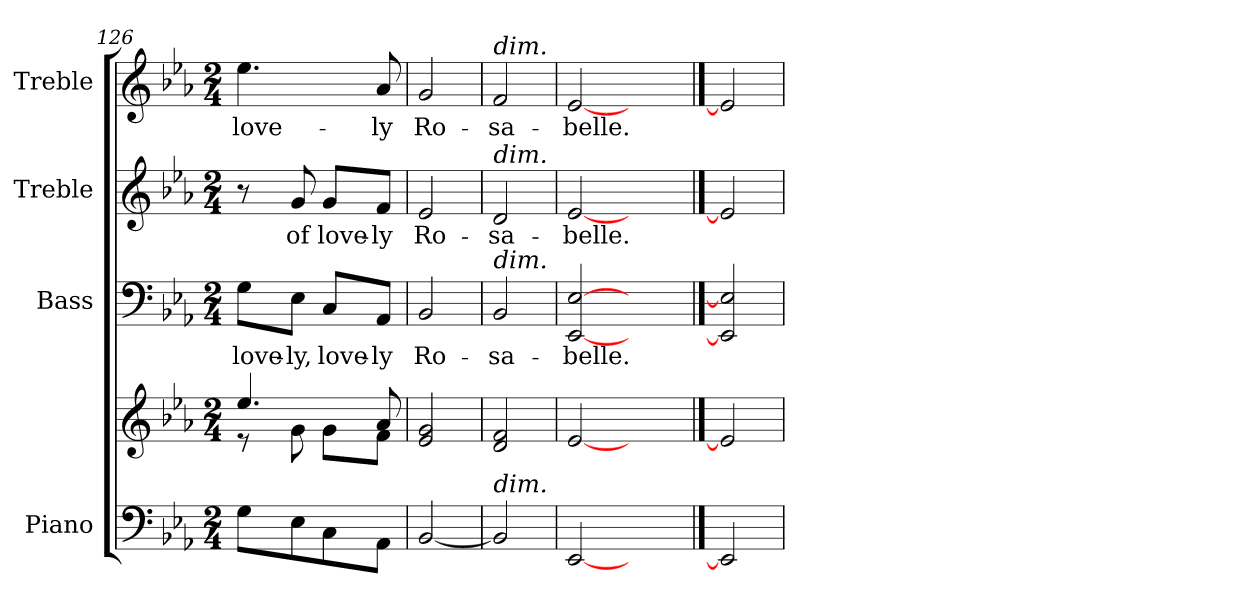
**kern	**kern	**kern	**text	**kern	**text	**kern	**text
*part4	*part4	*part3	*part3	*part2	*part2	*part1	*part1
*staff5	*staff4	*staff3	*staff3	*staff2	*staff2	*staff1	*staff1
*I"Piano	*	*I"Bass	*	*I"Treble	*	*I"Treble	*
*I'Pno.	*	*I'B.	*	*	*	*	*
*clefF4	*clefG2	*clefF4	*	*clefG2	*	*clefG2	*
*k[b-e-a-]	*k[b-e-a-]	*k[b-e-a-]	*	*k[b-e-a-]	*	*k[b-e-a-]	*
*E-:	*E-:	*E-:	*	*E-:	*	*E-:	*
*M2/4	*M2/4	*M2/4	*	*M2/4	*	*M2/4	*
=126	=126	=126	=126	=126	=126	=126	=126
*	*^	*	*	*	*	*	*
!	!	!	!	!LO:LY:b:color=#000000	!	!	!	!
!	!	!	!	!	!	!	!	!LO:LY:b:color=#000000
8Gi\L	4.ee-i/	8r	8Gi\L	love-	8r	.	4.ee-i\	love-
!	!	!	!	!LO:LY:b:color=#000000	!	!	!	!
!	!	!	!	!	!	!LO:LY:b:color=#000000	!	!
8E-i\	.	8gi\	8E-i\J	-ly,	8gi/	of	.	.
!	!	!	!	!LO:LY:b:color=#000000	!	!	!	!
!	!	!	!	!	!	!LO:LY:b:color=#000000	!	!
8Ci\	.	8gi\L	8Ci/L	love-	8gi/L	love-	.	.
!	!	!	!	!LO:LY:b:color=#000000	!	!	!	!
!	!	!	!	!	!	!LO:LY:b:color=#000000	!	!
!	!	!	!	!	!	!	!	!LO:LY:b:color=#000000
8AA-i\J	8a-i/	8fi\J	8AA-i/J	-ly	8fi/J	-ly	8a-i/	-ly
*	*v	*v	*	*	*	*	*	*
=127	=127	=127	=127	=127	=127	=127	=127
*	*^	*	*	*	*	*	*
!	!	!	!	!LO:LY:b:color=#000000	!	!	!	!
*	*v	*v	*	*	*	*	*	*
*	*^	*	*	*	*	*	*
!	!	!	!	!	!	!LO:LY:b:color=#000000	!	!
*	*v	*v	*	*	*	*	*	*
*	*^	*	*	*	*	*	*
!	!	!	!	!	!	!	!	!LO:LY:b:color=#000000
*	*v	*v	*	*	*	*	*	*
[2BB-i/	2e-i/ 2gi	2BB-i/	Ro-	2e-i/	Ro-	2gi/	Ro-
=128	=128	=128	=128	=128	=128	=128	=128
!	!	!	!LO:LY:b:color=#000000	!	!	!	!
!	!	!	!	!	!LO:LY:b:color=#000000	!	!
!	!	!	!	!	!	!LO:TX:a:i:t=dim.	!
!	!	!	!	!LO:TX:a:i:t=dim.	!	!	!
!	!	!LO:TX:a:i:t=dim.	!	!	!	!	!
!LO:TX:a:i:t=dim.	!	!	!	!	!	!	!
!	!	!	!	!	!	!	!LO:LY:b:color=#000000
2BB-i/]	2di/ 2fi	2BB-i/	-sa-	2di/	-sa-	2fi/	-sa-
=129	=129	=129	=129	=129	=129	=129	=129
!	!	!	!LO:LY:b:color=#000000	!	!	!	!
!	!	!	!	!	!LO:LY:b:color=#000000	!	!
!	!	!	!	!	!	!	!LO:LY:b:color=#000000
[2EE-i	[2e-i	[2EE-i [2E-i	-belle.	[2e-i	-belle.	[2e-i	-belle.
2ryy	2ryy	2ryy	.	2ryy	.	2ryy	.
==130	==130	==130	==130	==130	==130	==130	==130
2EE-i]	2e-i]	2EE-i] 2E-i]	.	2e-i]	.	2e-i]	.
=	=	=	=	=	=	=	=
*-	*-	*-	*-	*-	*-	*-	*-
